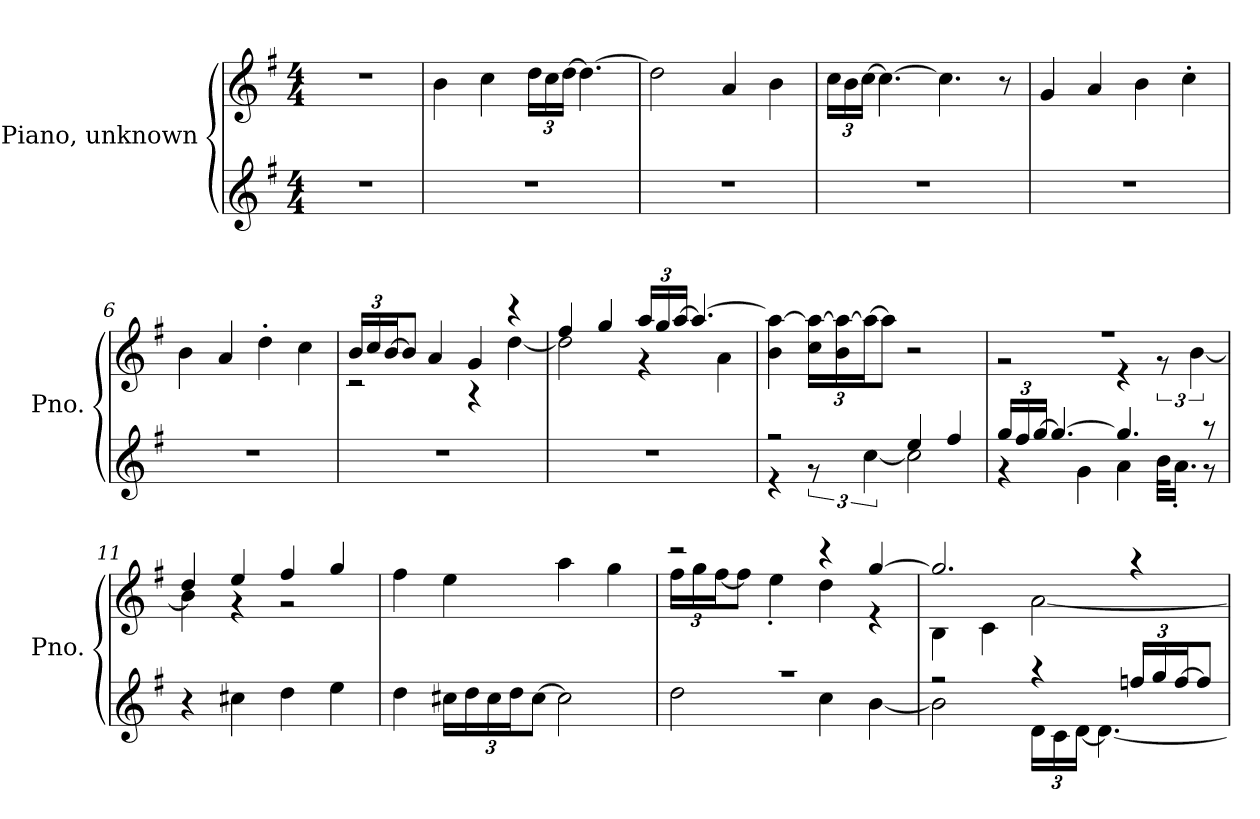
**kern	**kern
*part1	*part1
*staff2	*staff1
*I"Piano, unknown	*
*I'Pno.	*
*clefG2	*clefG2
*k[f#]	*k[f#]
*M4/4	*M4/4
*MM120	*MM120
=1	=1
1r	1r
=2	=2
1r	4b\
.	4cc\
*	*Xbrackettup
.	24dd\LL
.	24cc\
.	[24dd\JJ
.	4.dd\_
=3	=3
1r	2dd\]
.	4a/
.	4b\
=4	=4
1r	24cc\LL
.	24b\
.	[24cc\JJ
.	4.cc\_
.	4.cc\]
.	8r
=5	=5
1r	4g/
.	4a/
.	4b\
.	4cc'\
=6	=6
1r	4b\
.	4a/
.	4dd'\
.	4cc\
=7	=7
*	*^
1r	24b/LL	2r
.	24cc/	.
.	[24b/J	.
.	8b/J]	.
.	4a/	.
.	4g/	4r
.	4r	[4dd\
!!LO:LB:g=z	!!
=8	=8	=8
1r	4ff#/	2dd\]
.	4gg/	.
.	24aa/LL	4r
.	24gg/	.
.	[24aa/JJ	.
.	4.aa/_	.
.	.	4a\
*	*v	*v
=9	=9
*^	*
2r	4r	4b\ 4aa\_
.	12r	24cc\ 24aa\_LL
.	.	24b\ 24aa\_
.	[6cc\	24aa\J_
.	.	8aa\J]
4ee/	2cc\]	2r
4ff#/	.	.
=10	=10	=10
*Xbrackettup	*	*
*	*	*^
24gg/LL	4r	1r	2r
24ff#/	.	.	.
[24gg/JJ	.	.	.
4.gg/_	.	.	.
.	4g\	.	.
4.gg/]	4a\	.	4r
*	*	*	*brackettup
.	32b\KLL	.	12r
.	16.a'\JJ	.	.
.	.	.	[6b\
8r	8r	.	.
*v	*v	*	*
=11	=11	=11
4r	4dd/	4b\]
4cc#X\	4ee/	4r
4dd\	4ff#/	2r
4ee\	4gg/	.
*	*v	*v
=12	=12
4dd\	4ff#\
24cc#X\LL	4ee\
24dd\	.
24cc#\	.
24dd\J	.
[12cc#\J	.
2cc#\]	4aa\
.	4gg\
!!LO:LB:g=z
=13	=13
*^	*^
*	*	*	*Xbrackettup
1r	2dd\	2r	24ff#\LL
.	.	.	24gg\
.	.	.	[24ff#\J
.	.	.	8ff#\J]
.	.	.	4ee'\
.	4cc\	4r	4dd\
.	[4b\	[4gg/	4r
=14	=14	=14	=14
2r	2b\]	2.gg/]	4B\
.	.	.	4c\
4r	24d\LL	.	[2a\
.	24c\	.	.
.	[24d\JJ	.	.
.	4.d\_	.	.
24ffn/LL	.	4r	.
24gg/	.	.	.
[24ff/J	.	.	.
8ff/J]	.	.	.
*v	*v	*	*
*	*v	*v
=	=
*-	*-
